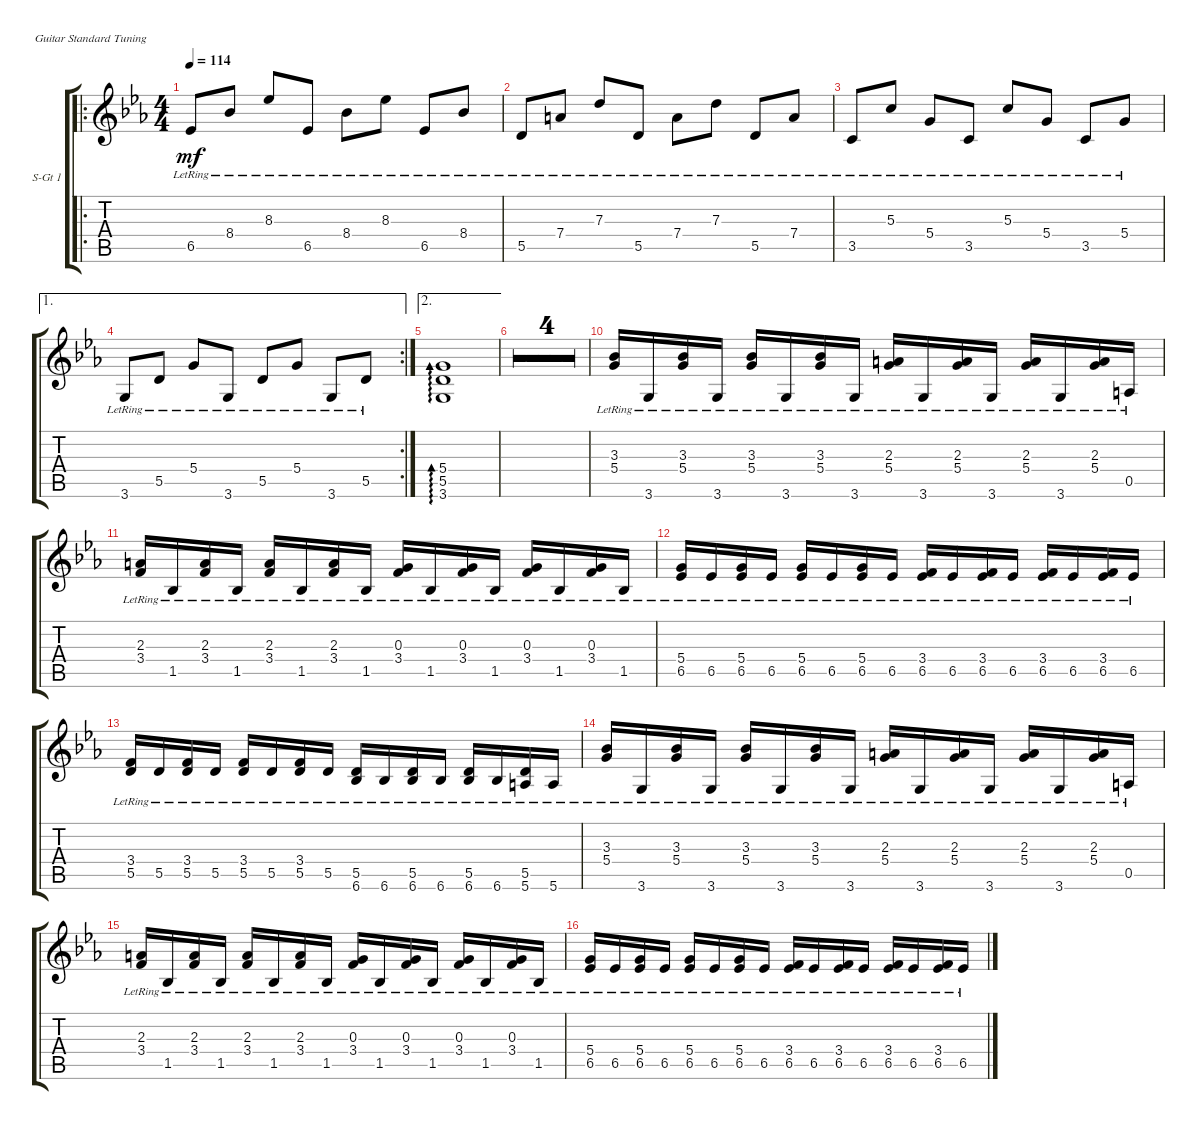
\defaultSystemsLayout 4
\bracketExtendMode groupsimilarinstruments
\firstSystemTrackNameOrientation horizontal
\otherSystemsTrackNameOrientation horizontal
\track ("Steel Guitar" "S-Gt 1") {multiBarRest instrument acousticguitarsteel}
\staff {score tabs}
\tuning (E4 B3 G3 D3 A2 E2)
\ro
\ts (4 4)
\tempo 114
\clef g2
\ks cminor
6.5{lr}.8{dy mf} 8.4{lr}.8 8.3{lr}.8 6.5{lr}.8 8.4{lr}.8 8.3{lr}.8 6.5{lr}.8 8.4{lr}.8 |
5.5{lr}.8 7.4{lr}.8 7.3{lr}.8 5.5{lr}.8 7.4{lr}.8 7.3{lr}.8 5.5{lr}.8 7.4{lr}.8 |
3.5{lr}.8 5.3{lr}.8 5.4{lr}.8 3.5{lr}.8 5.3{lr}.8 5.4{lr}.8 3.5{lr}.8 5.4{lr}.8 |
\ae 1
\rc 2
3.6{lr}.8 5.5{lr}.8 5.4{lr}.8 3.6{lr}.8 5.5{lr}.8 5.4{lr}.8 3.6{lr}.8 5.5{lr}.8 |
\ae 2
(3.6 5.5 5.4).1{ad 0} |
r.1 |
r.1 |
r.1 |
r.1 |
(5.4{lr} 3.3{lr}).16 3.6{lr}.16 (5.4{lr} 3.3{lr}).16 3.6{lr}.16 (5.4{lr} 3.3{lr}).16 3.6{lr}.16 (5.4{lr} 3.3{lr}).16 3.6{lr}.16 (5.4{lr} 2.3{lr}).16 3.6{lr}.16 (5.4{lr} 2.3{lr}).16 3.6{lr}.16 (5.4{lr} 2.3{lr}).16 3.6{lr}.16 (5.4{lr} 2.3{lr}).16 0.5{lr}.16 |
(2.3{lr} 3.4{lr}).16 1.5{lr}.16 (3.4{lr} 2.3{lr}).16 1.5{lr}.16 (3.4{lr} 2.3{lr}).16 1.5{lr}.16 (3.4{lr} 2.3{lr}).16 1.5{lr}.16 (3.4{lr} 0.3{lr}).16 1.5{lr}.16 (3.4{lr} 0.3{lr}).16 1.5{lr}.16 (3.4{lr} 0.3{lr}).16 1.5{lr}.16 (3.4{lr} 0.3{lr}).16 1.5{lr}.16 |
(5.4{lr} 6.5{lr}).16 6.5{lr}.16 (5.4{lr} 6.5{lr}).16 6.5{lr}.16 (5.4{lr} 6.5{lr}).16 6.5{lr}.16 (5.4{lr} 6.5{lr}).16 6.5{lr}.16 (3.4{lr} 6.5{lr}).16 6.5{lr}.16 (3.4{lr} 6.5{lr}).16 6.5{lr}.16 (3.4{lr} 6.5{lr}).16 6.5{lr}.16 (3.4{lr} 6.5{lr}).16 6.5{lr}.16 |
(3.4{lr} 5.5{lr}).16 5.5{lr}.16 (3.4{lr} 5.5{lr}).16 5.5{lr}.16 (3.4{lr} 5.5{lr}).16 5.5{lr}.16 (3.4{lr} 5.5{lr}).16 5.5{lr}.16 (5.5{lr} 6.6{lr}).16 6.6{lr}.16 (5.5{lr} 6.6{lr}).16 6.6{lr}.16 (5.5{lr} 6.6{lr}).16 6.6{lr}.16 (5.5{lr} 5.6{lr}).16 5.6{lr}.16 |
(5.4{lr} 3.3{lr}).16 3.6{lr}.16 (5.4{lr} 3.3{lr}).16 3.6{lr}.16 (5.4{lr} 3.3{lr}).16 3.6{lr}.16 (5.4{lr} 3.3{lr}).16 3.6{lr}.16 (5.4{lr} 2.3{lr}).16 3.6{lr}.16 (5.4{lr} 2.3{lr}).16 3.6{lr}.16 (5.4{lr} 2.3{lr}).16 3.6{lr}.16 (5.4{lr} 2.3{lr}).16 0.5{lr}.16 |
(2.3{lr} 3.4{lr}).16 1.5{lr}.16 (3.4{lr} 2.3{lr}).16 1.5{lr}.16 (3.4{lr} 2.3{lr}).16 1.5{lr}.16 (3.4{lr} 2.3{lr}).16 1.5{lr}.16 (3.4{lr} 0.3{lr}).16 1.5{lr}.16 (3.4{lr} 0.3{lr}).16 1.5{lr}.16 (3.4{lr} 0.3{lr}).16 1.5{lr}.16 (3.4{lr} 0.3{lr}).16 1.5{lr}.16 |
(5.4{lr} 6.5{lr}).16 6.5{lr}.16 (5.4{lr} 6.5{lr}).16 6.5{lr}.16 (5.4{lr} 6.5{lr}).16 6.5{lr}.16 (5.4{lr} 6.5{lr}).16 6.5{lr}.16 (3.4{lr} 6.5{lr}).16 6.5{lr}.16 (3.4{lr} 6.5{lr}).16 6.5{lr}.16 (3.4{lr} 6.5{lr}).16 6.5{lr}.16 (3.4{lr} 6.5{lr}).16 6.5{lr}.16
